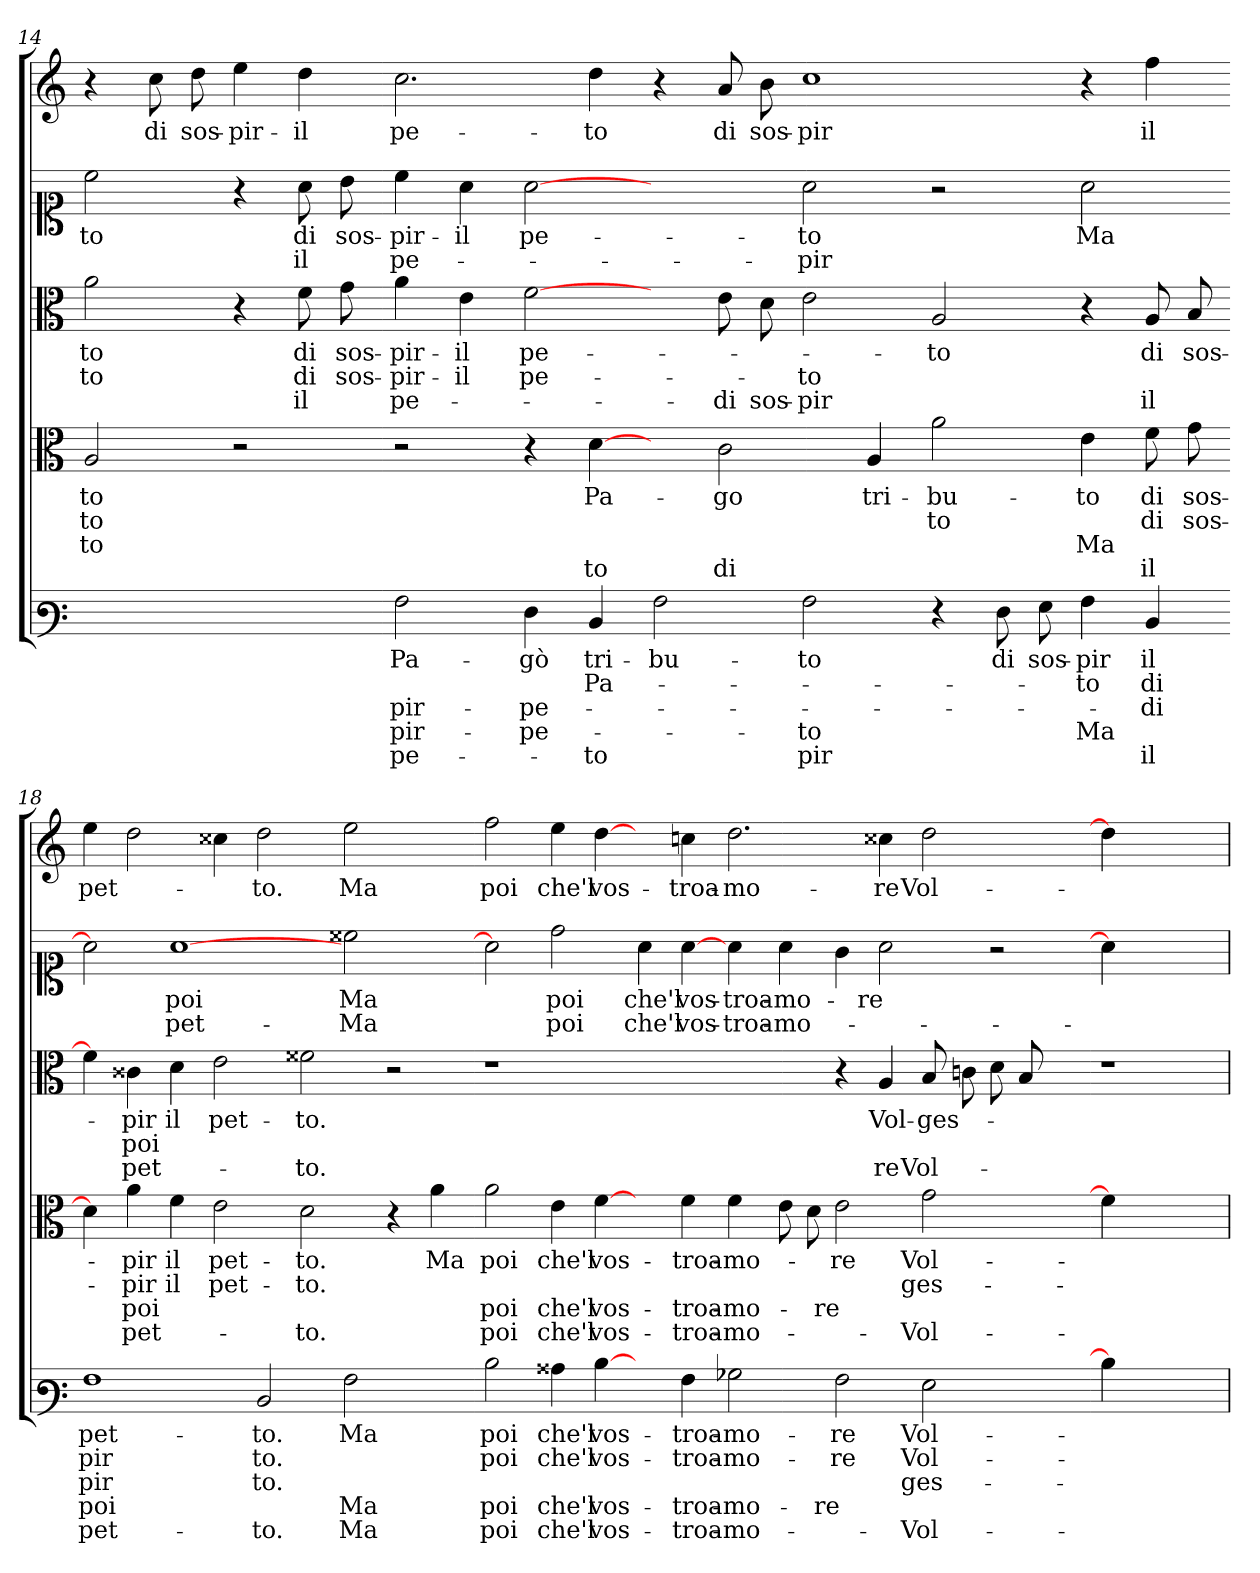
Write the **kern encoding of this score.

**kern	**text	**text	**text	**text	**text	**kern	**text	**text	**text	**text	**kern	**text	**text	**text	**kern	**text	**text	**kern	**text
*part5	*part5	*part5	*part5	*part5	*part5	*part4	*part4	*part4	*part4	*part4	*part3	*part3	*part3	*part3	*part2	*part2	*part2	*part1	*part1
*staff5	*staff5	*staff5	*staff5	*staff5	*staff5	*staff4	*staff4	*staff4	*staff4	*staff4	*staff3	*staff3	*staff3	*staff3	*staff2	*staff2	*staff2	*staff1	*staff1
*clefF3	*	*	*	*	*	*clefC3	*	*	*	*	*clefC3	*	*	*	*clefC1	*	*	*clefG2	*
*k[]	*	*	*	*	*	*k[]	*	*	*	*	*k[]	*	*	*	*k[]	*	*	*k[]	*
=14	=14	=14	=14	=14	=14	=14	=14	=14	=14	=14	=14	=14	=14	=14	=14	=14	=14	=14	=14
1ryy	.	.	.	.	.	2A	to	to	to	.	2a	to	to	.	2cc	to	.	4r	.
.	.	.	.	.	.	.	.	.	.	.	.	.	.	.	.	.	.	8cc	di
.	.	.	.	.	.	.	.	.	.	.	.	.	.	.	.	.	.	8dd	sos-
.	.	.	.	.	.	2r	.	.	.	.	4r	.	.	.	4r	.	.	4ee	pir-
.	.	.	.	.	.	.	.	.	.	.	8f	di	di	il	8a	di	il	4dd	il
.	.	.	.	.	.	.	.	.	.	.	8g	sos-	sos-	.	8b	sos-	.	.	.
=15-	=15-	=15-	=15-	=15-	=15-	=15-	=15-	=15-	=15-	=15-	=15-	=15-	=15-	=15-	=15-	=15-	=15-	=15-	=15-
2A	Pa-	.	pir-	pir-	pe-	2r	.	.	.	.	4a	pir-	pir-	pe-	4cc	pir-	pe-	2.cc	pe-
.	.	.	.	.	.	.	.	.	.	.	4e	il	il	.	4a	il	.	.	.
4F	gò	.	pe-	pe-	.	4r	.	.	.	.	[2f	pe-	pe-	.	[2a	pe-	.	.	.
4D	tri-	Pa-	.	.	to	[4d	Pa-	.	.	to	.	.	.	.	.	.	.	4dd	to
2A	bu-	.	.	.	.	4ryy	.	.	.	.	4ryy	.	.	.	2ryy	.	.	4r	.
.	.	.	.	.	.	2c	go	.	.	di	8e	.	.	di	.	.	.	8a	di
.	.	.	.	.	.	.	.	.	.	.	8d	.	.	sos-	.	.	.	8b	sos-
2A	to	.	.	to	pir	.	.	.	.	.	2e	.	to	pir	2a	to	pir	1cc	pir
.	.	.	.	.	.	4A	tri-	.	.	.	.	.	.	.	.	.	.	.	.
4r	.	.	.	.	.	2a	bu-	to	.	.	2A	to	.	.	2r	.	.	.	.
8F	di	.	.	.	.	.	.	.	.	.	.	.	.	.	.	.	.	.	.
8G	sos-	.	.	.	.	.	.	.	.	.	.	.	.	.	.	.	.	.	.
4A	pir	to	.	Ma	.	4e	to	.	Ma	.	4r	.	.	.	2a	Ma	.	4r	.
4D	il	di	di	.	il	8f	di	di	.	il	8A	di	.	il	.	.	.	4ff	il
.	.	.	.	.	.	8g	sos-	sos-	.	.	8B	sos-	.	.	.	.	.	.	.
=18-	=18-	=18-	=18-	=18-	=18-	=18-	=18-	=18-	=18-	=18-	=18-	=18-	=18-	=18-	=18-	=18-	=18-	=18-	=18-
1A	pet-	pir	pir	poi	pet-	4d]	.	.	.	.	4f]	.	.	.	2a]	.	.	4ee	pet-
.	.	.	.	.	.	4a	pir	pir	poi	pet-	4c##X	pir	poi	pet-	.	.	.	2dd	.
.	.	.	.	.	.	4f	il	il	.	.	4d	il	.	.	[1a	poi	pet-	.	.
.	.	.	.	.	.	2e	pet-	pet-	.	.	2e	pet-	.	.	.	.	.	4cc##X	.
2D	to.	to.	to.	.	to.	.	.	.	.	.	.	.	.	.	.	.	.	2dd	to.
.	.	.	.	.	.	2d	to.	to.	.	to.	2f##X	to.	.	to.	.	.	.	.	.
2A	Ma	.	.	Ma	Ma	.	.	.	.	.	.	.	.	.	2cc##X	Ma	Ma	2ee	Ma
.	.	.	.	.	.	4r	.	.	.	.	2r	.	.	.	.	.	.	.	.
4ryy	.	.	.	.	.	4a	Ma	.	.	.	.	.	.	.	4ryy	.	.	4ryy	.
=20-	=20-	=20-	=20-	=20-	=20-	=20-	=20-	=20-	=20-	=20-	=20-	=20-	=20-	=20-	=20-	=20-	=20-	=20-	=20-
2d	poi	poi	.	poi	poi	2a	poi	.	poi	poi	1r	.	.	.	2a]	.	.	2ff	poi
4c##X	che'l	che'l	.	che'l	che'l	4e	che'l	.	che'l	che'l	.	.	.	.	2dd	poi	poi	4ee	che'l
[4d	vos-	vos-	.	vos-	vos-	[4f	vos-	.	vos-	vos-	.	.	.	.	.	.	.	[4dd	vos-
4ryy	.	.	.	.	.	4ryy	.	.	.	.	1ryy	.	.	.	4a	che'l	che'l	4ryy	.
4A	troa-	troa-	.	troa-	troa-	4f	troa-	.	troa-	troa-	.	.	.	.	[4a	vos-	vos-	4cc	troa-
2B-X	mo-	mo-	.	mo-	mo-	4f	mo-	.	mo-	mo-	.	.	.	.	4a	troa-	troa-	2.dd	mo-
.	.	.	.	.	.	8e	.	.	.	.	.	.	.	.	4a	mo-	mo-	.	.
.	.	.	.	.	.	8d	.	.	.	.	.	.	.	.	.	.	.	.	.
2A	re	re	.	re	.	2e	re	.	re	.	4r	.	.	.	4g	.	.	.	.
.	.	.	.	.	.	.	.	.	.	.	4A	Vol-	.	re	2a	re	.	4cc##X	re
2G	Vol-	Vol-	ges-	.	Vol-	2g	Vol-	ges-	.	Vol-	8B	ges-	.	Vol-	.	.	.	2dd	Vol-
.	.	.	.	.	.	.	.	.	.	.	8c	.	.	.	.	.	.	.	.
.	.	.	.	.	.	.	.	.	.	.	8d	.	.	.	2r	.	.	.	.
.	.	.	.	.	.	.	.	.	.	.	8B	.	.	.	.	.	.	.	.
4ryy	.	.	.	.	.	4ryy	.	.	.	.	4ryy	.	.	.	.	.	.	4ryy	.
=21-	=21-	=21-	=21-	=21-	=21-	=21-	=21-	=21-	=21-	=21-	=21-	=21-	=21-	=21-	=21-	=21-	=21-	=21-	=21-
4d]	.	.	.	.	.	4f]	.	.	.	.	1r	.	.	.	4a]	.	.	4dd]	.
2.ryy	.	.	.	.	.	2.ryy	.	.	.	.	.	.	.	.	2.ryy	.	.	2.ryy	.
=	=	=	=	=	=	=	=	=	=	=	=	=	=	=	=	=	=	=	=
*-	*-	*-	*-	*-	*-	*-	*-	*-	*-	*-	*-	*-	*-	*-	*-	*-	*-	*-	*-
